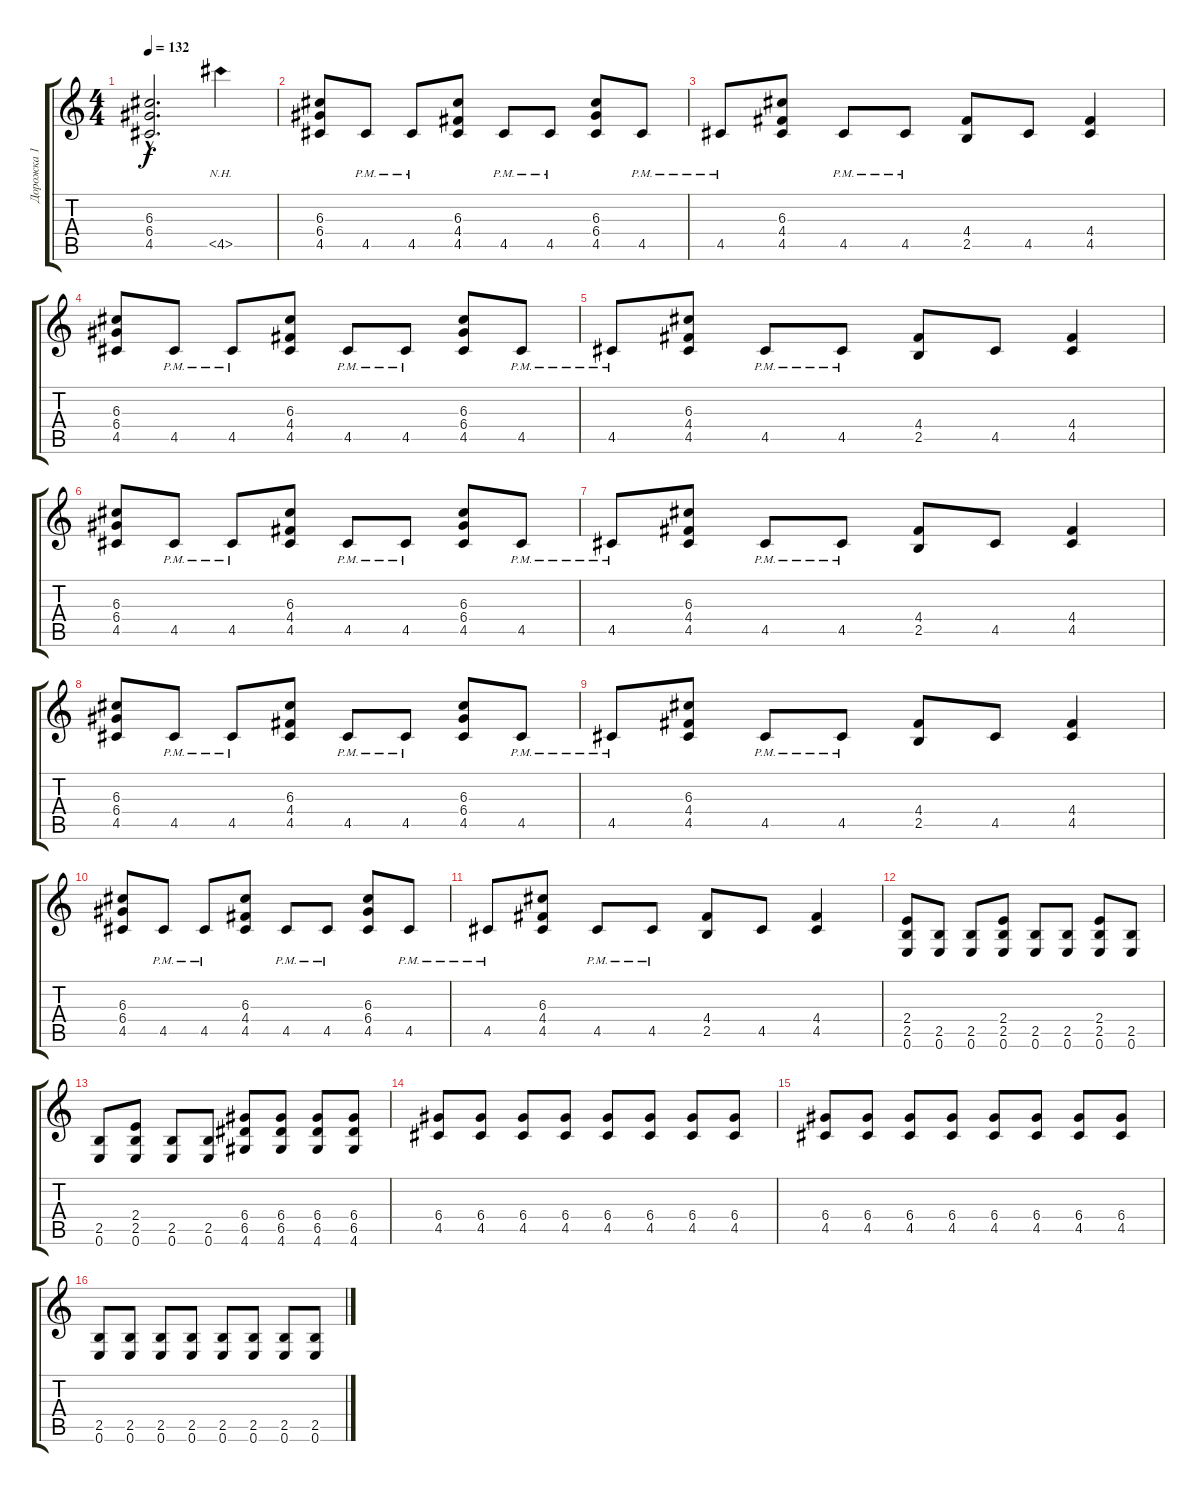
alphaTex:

\track ("Дорожка 1" "Дорожка 1") {instrument distortionguitar}
\staff {score tabs}
\tuning (E4 B3 G3 D3 A2 E2) {hide}
\ts (4 4)
\tempo 132
\clef g2
\ks c
(6.3{hac t} 6.4{hac t} 4.5{hac t}).2{d dy f} 4.5{nh}.4 |
(6.3 6.4 4.5).8 4.5{pm}.8 4.5{pm}.8 (6.3 4.4 4.5).8 4.5{pm}.8 4.5{pm}.8 (6.3 6.4 4.5).8 4.5{pm}.8 |
4.5{pm}.8 (6.3 4.4 4.5).8 4.5{pm}.8 4.5{pm}.8 (4.4 2.5).8 4.5.8 (4.4 4.5).4 |
(6.3 6.4 4.5).8 4.5{pm}.8 4.5{pm}.8 (6.3 4.4 4.5).8 4.5{pm}.8 4.5{pm}.8 (6.3 6.4 4.5).8 4.5{pm}.8 |
4.5{pm}.8 (6.3 4.4 4.5).8 4.5{pm}.8 4.5{pm}.8 (4.4 2.5).8 4.5.8 (4.4 4.5).4 |
(6.3 6.4 4.5).8 4.5{pm}.8 4.5{pm}.8 (6.3 4.4 4.5).8 4.5{pm}.8 4.5{pm}.8 (6.3 6.4 4.5).8 4.5{pm}.8 |
4.5{pm}.8 (6.3 4.4 4.5).8 4.5{pm}.8 4.5{pm}.8 (4.4 2.5).8 4.5.8 (4.4 4.5).4 |
(6.3 6.4 4.5).8 4.5{pm}.8 4.5{pm}.8 (6.3 4.4 4.5).8 4.5{pm}.8 4.5{pm}.8 (6.3 6.4 4.5).8 4.5{pm}.8 |
4.5{pm}.8 (6.3 4.4 4.5).8 4.5{pm}.8 4.5{pm}.8 (4.4 2.5).8 4.5.8 (4.4 4.5).4 |
(6.3 6.4 4.5).8 4.5{pm}.8 4.5{pm}.8 (6.3 4.4 4.5).8 4.5{pm}.8 4.5{pm}.8 (6.3 6.4 4.5).8 4.5{pm}.8 |
4.5{pm}.8 (6.3 4.4 4.5).8 4.5{pm}.8 4.5{pm}.8 (4.4 2.5).8 4.5.8 (4.4 4.5).4 |
(2.4 2.5 0.6).8 (2.5 0.6).8 (2.5 0.6).8 (2.4 2.5 0.6).8 (2.5 0.6).8 (2.5 0.6).8 (2.4 2.5 0.6).8 (2.5 0.6).8 |
(2.5 0.6).8 (2.4 2.5 0.6).8 (2.5 0.6).8 (2.5 0.6).8 (6.4 6.5 4.6).8 (6.4 6.5 4.6).8 (6.4 6.5 4.6).8 (6.4 6.5 4.6).8 |
(6.4 4.5).8 (6.4 4.5).8 (6.4 4.5).8 (6.4 4.5).8 (6.4 4.5).8 (6.4 4.5).8 (6.4 4.5).8 (6.4 4.5).8 |
(6.4 4.5).8 (6.4 4.5).8 (6.4 4.5).8 (6.4 4.5).8 (6.4 4.5).8 (6.4 4.5).8 (6.4 4.5).8 (6.4 4.5).8 |
(2.5 0.6).8 (2.5 0.6).8 (2.5 0.6).8 (2.5 0.6).8 (2.5 0.6).8 (2.5 0.6).8 (2.5 0.6).8 (2.5 0.6).8
